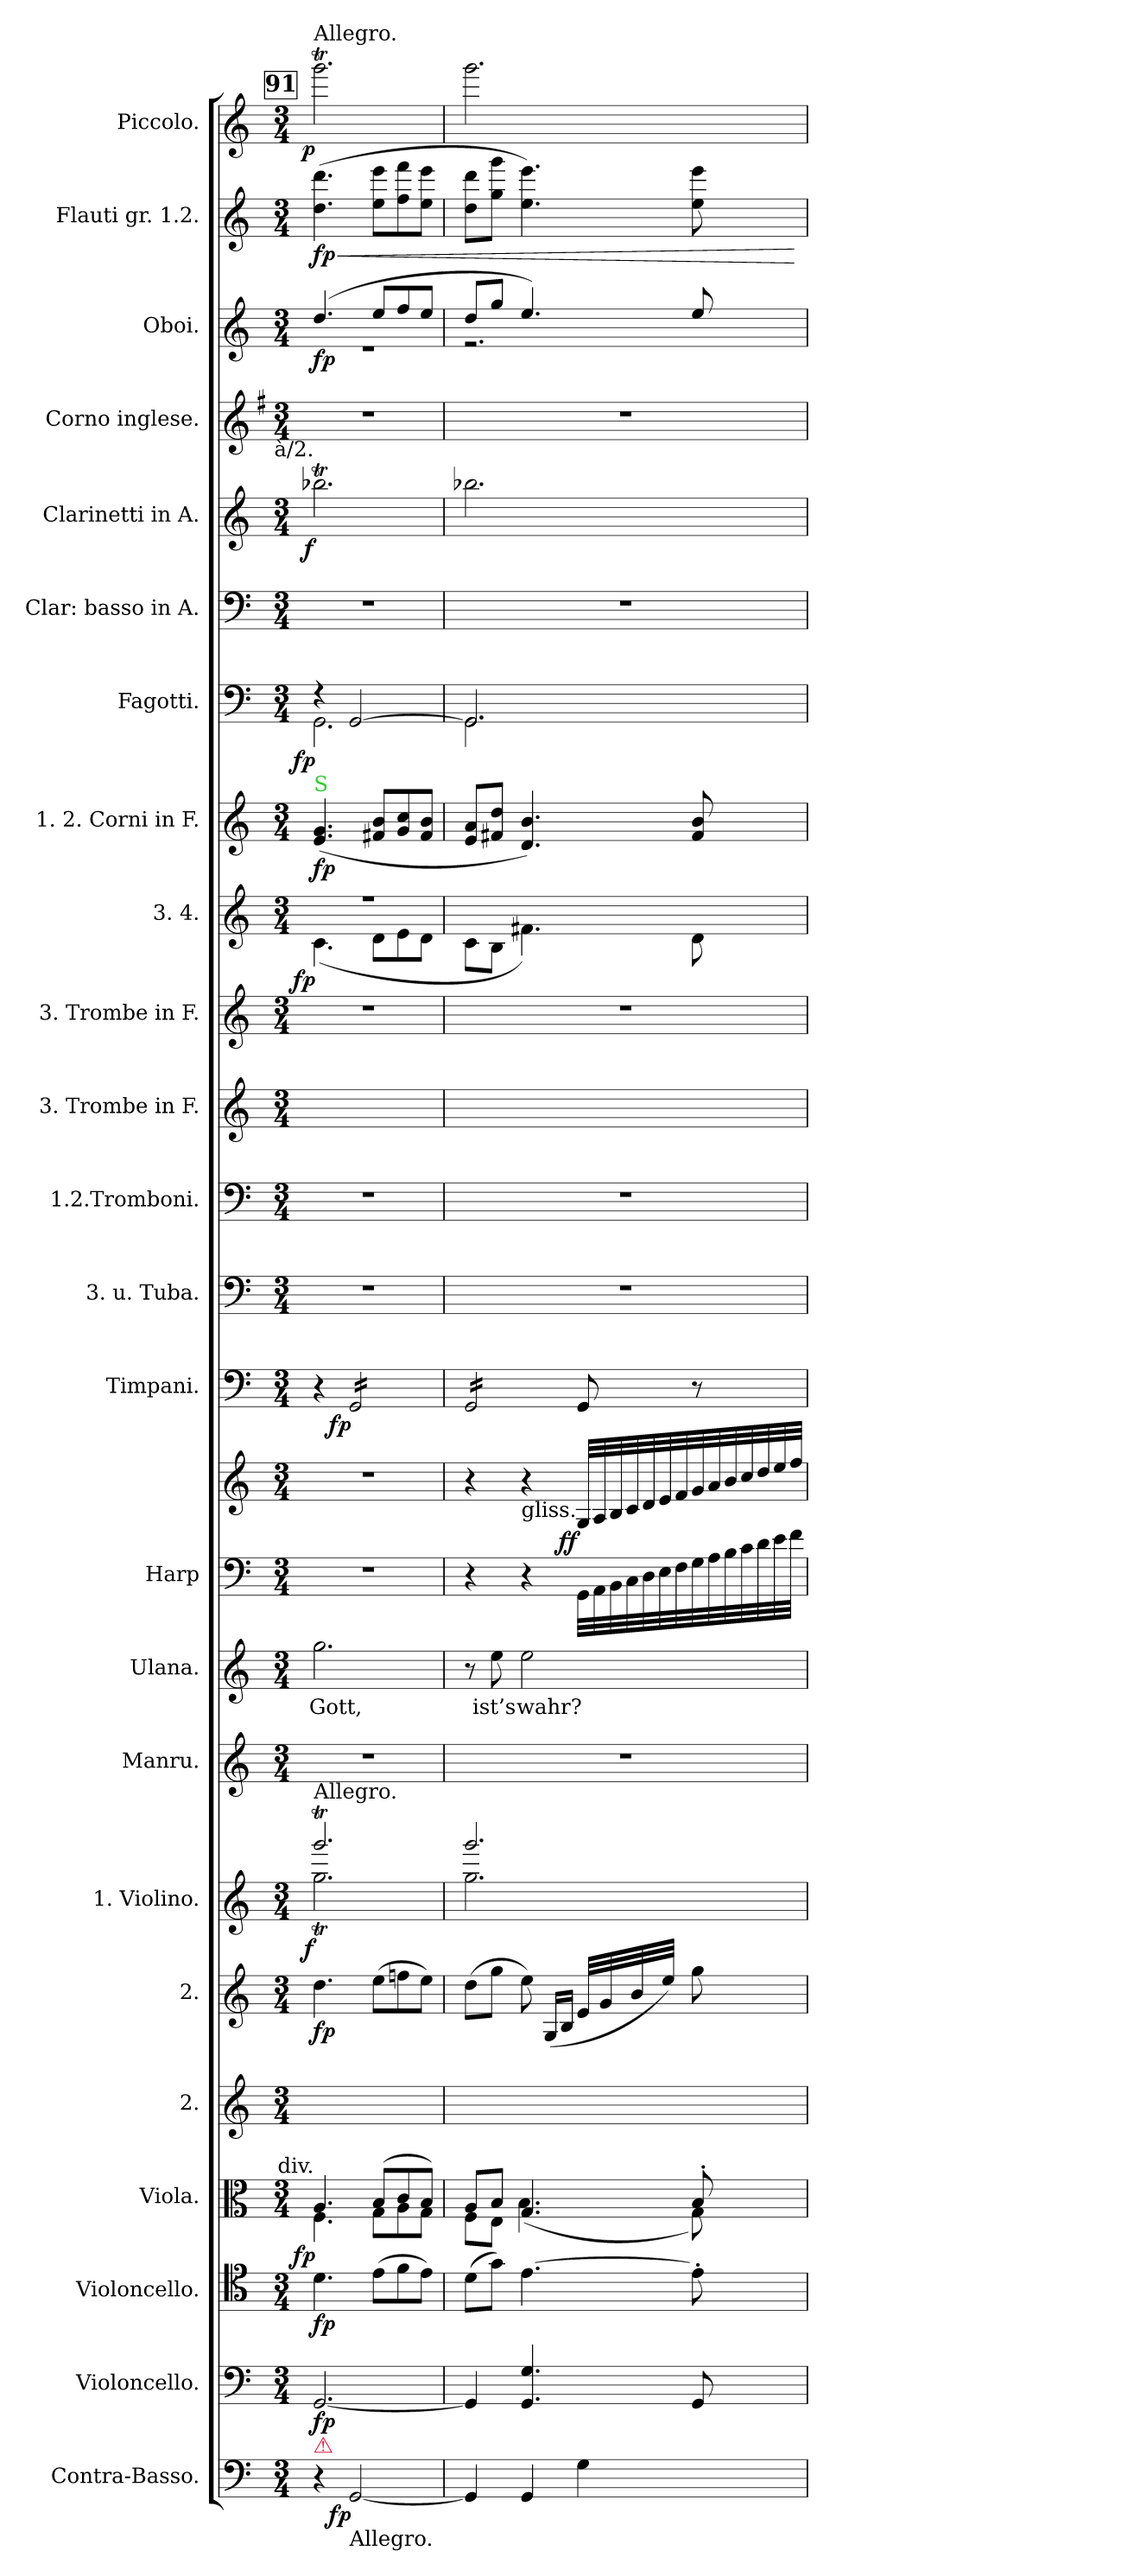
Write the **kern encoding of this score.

**kern	**dynam	**kern	**dynam	**kern	**dynam	**kern	**dynam	**kern	**kern	**dynam	**kern	**dynam	**kern	**kern	**text	**kern	**kern	**dynam	**kern	**dynam	**kern	**kern	**kern	**kern	**kern	**dynam	**kern	**dynam	**kern	**dynam	**kern	**kern	**dynam	**kern	**kern	**dynam	**kern	**dynam	**kern	**dynam
*part24	*part24	*part23	*part23	*part22	*part22	*part21	*part21	*part20	*part19	*part19	*part18	*part18	*part17	*part16	*part16	*part15	*part15	*part15	*part14	*part14	*part13	*part12	*part11	*part10	*part9	*part9	*part8	*part8	*part7	*part7	*part6	*part5	*part5	*part4	*part3	*part3	*part2	*part2	*part1	*part1
*staff25	*staff25	*staff24	*staff24	*staff23	*staff23	*staff22	*staff22	*staff21	*staff20	*staff20	*staff19	*staff19	*staff18	*staff17	*staff17	*staff16	*staff15	*staff15/16	*staff14	*staff14	*staff13	*staff12	*staff11	*staff10	*staff9	*staff9	*staff8	*staff8	*staff7	*staff7	*staff6	*staff5	*staff5	*staff4	*staff3	*staff3	*staff2	*staff2	*staff1	*staff1
*I"Contra-Basso.	*	*I"Violoncello.	*	*I"Violoncello.	*	*I"Viola.	*	*I"2.	*I"2.	*	*I"1. Violino.	*	*I"Manru.	*I"Ulana.	*	*I"Harp	*	*	*I"Timpani.	*	*I"3. u. Tuba.	*I"1.2.Tromboni.	*I"3. Trombe in F.	*I"3. Trombe in F.	*I"3. 4.	*	*I"1. 2. Corni in F.	*	*I"Fagotti.	*	*I"Clar: basso in A.	*I"Clarinetti in A.	*	*I"Corno inglese.	*I"Oboi.	*	*I"Flauti gr. 1.2.	*	*I"Piccolo.	*
*I'C.-B.	*	*	*	*	*	*I'Vl.	*	*	*	*	*I'1. Viol.	*	*	*	*	*	*	*	*I'Timp.	*	*I'3. u. Tub.	*I'1.2. Tromb.	*	*I'Trombe.	*	*	*I'1. 2. Corni.	*	*I'Fag.	*	*I'basso.	*I'1.2. Clar. A.	*	*I'Cor.ingl.	*I'Ob.	*	*I'Fl.	*	*	*
*clefF4	*	*clefF4	*	*clefC4	*	*clefC3	*	*clefG2	*clefG2	*	*clefG2	*	*clefG2	*clefG2	*	*clefF4	*clefG2	*	*clefF4	*	*clefF4	*clefF4	*clefG2	*clefG2	*clefG2	*	*clefG2	*	*clefF4	*	*clefF4	*clefG2	*	*clefG2	*clefG2	*	*clefG2	*	*clefG2	*
*	*	*	*	*	*	*	*	*	*	*	*	*	*ITrd8c12	*	*	*	*	*	*	*	*	*	*ITrd-3c-5	*ITrd-3c-5	*ITrd4c7	*	*ITrd4c7	*	*	*	*ITrd2c3	*ITrd2c3	*	*ITrd4c7	*	*	*	*	*	*
*k[]	*	*k[]	*	*k[]	*	*k[]	*	*k[]	*k[]	*	*k[]	*	*k[]	*k[]	*	*k[]	*k[]	*	*k[]	*	*k[]	*k[]	*k[b-]	*k[b-]	*k[b-]	*	*k[b-]	*	*k[]	*	*k[f#c#g#]	*k[f#c#g#]	*	*k[]	*k[]	*	*k[]	*	*k[]	*
*M3/4	*	*M3/4	*	*M3/4	*	*M3/4	*	*M3/4	*M3/4	*	*M3/4	*	*M3/4	*M3/4	*	*M3/4	*M3/4	*	*M3/4	*	*M3/4	*M3/4	*M3/4	*M3/4	*M3/4	*	*M3/4	*	*M3/4	*	*M3/4	*M3/4	*	*M3/4	*M3/4	*	*M3/4	*	*M3/4	*
!!LO:REH:place=s1:t=91
=57	=57	=57	=57	=57	=57	=57	=57	=57	=57	=57	=57	=57	=57	=57	=57	=57	=57	=57	=57	=57	=57	=57	=57	=57	=57	=57	=57	=57	=57	=57	=57	=57	=57	=57	=57	=57	=57	=57	=57	=57
*	*	*	*	*	*	*^	*	*	*	*	*^	*	*	*	*	*	*	*	*	*	*	*	*	*	*^	*	*	*	*^	*	*	*	*	*	*^	*	*	*	*	*
!	!	!	!	!	!	!	!	!	!	!	!	!	!	!	!	!	!	!	!	!	!	!	!	!	!	!	!	!	!	!	!	!	!	!	!	!	!	!	!	!	!	!	!	!LO:TX:a:t=Allegro.	!
!	!	!	!	!	!	!	!	!	!	!	!	!	!	!	!	!	!	!	!	!	!	!	!	!	!	!	!	!	!	!	!	!	!	!	!	!LO:TX:a:rj:t=à/2.	!	!	!	!	!	!	!	!	!
!	!	!	!	!	!	!	!	!	!	!	!	!	!	!	!	!	!	!	!	!	!	!	!	!	!	!	!	!	!	!LO:TX:a:color=limegreen:t=S	!	!	!	!	!	!	!	!	!	!	!	!	!	!	!
!	!	!	!	!	!	!	!	!	!	!	!	!LO:TX:a:t=Allegro.	!	!	!	!	!	!	!	!	!	!	!	!	!	!	!	!	!	!	!	!	!	!	!	!	!	!	!	!	!	!	!	!	!
!	!	!	!	!	!	!LO:TX:a:rj:t=div.	!	!	!	!	!	!	!	!	!	!	!	!	!	!	!	!	!	!	!	!	!	!	!	!	!	!	!	!	!	!	!	!	!	!	!	!	!	!	!
!LO:TX:a:color=crimson:t=⚠	!	!	!	!	!	!	!	!	!	!	!	!	!	!	!	!	!	!	!	!	!	!	!	!	!	!	!	!	!	!	!	!	!	!	!	!	!	!	!	!	!	!	!	!	!
!	!	!	!	!	!	!	!	!LO:DY:b:rj	!	!	!	!	!	!LO:DY:b:rj	!	!	!	!	!	!	!	!	!	!	!	!	!	!	!LO:DY:b:rj	!	!	!	!	!LO:DY:b:rj	!	!	!LO:DY:b:rj	!	!	!	!	!	!LO:HP:b	!	!LO:DY:b:rj
4r	.	[2.GG/	fp	4.d\	fp	4.A/	4.F\	fp	4.dd\yy	4.dd\	fp	2.gggT/	2.ggT\	f	2.r	2.gg\	Gott,	2.r	2.r	.	4r	.	2.r	2.r	2.ryy	2.r	2.rff	(4.F\	fp	(>4.A/ 4.c/	fp	4rF	2.GG\	fp	2.r	2.ggnT\	f	2.r	(4.dd/	2.re	fp	(4.dd\ 4.ddd\	< fp	2.gggT\	p
!LO:TX:b:t=Allegro.	!	!	!	!	!	!	!	!	!	!	!	!	!	!	!	!	!	!	!	!	!	!	!	!	!	!	!	!	!	!	!	!	!	!	!	!	!	!	!	!	!	!	!	!	!
!	!LO:DY:b:rj	!	!	!	!	!	!	!	!	!	!	!	!	!	!	!	!	!	!	!	!	!LO:DY:b:rj	!	!	!	!	!	!	!	!	!	!	!	!	!	!	!	!	!	!	!	!	!	!	!
*	*	*	*	*	*	*	*	*	*	*	*	*	*	*	*	*	*	*	*	*	*tremolo	*	*	*	*	*	*	*	*	*	*	*	*	*	*	*	*	*	*	*	*	*	*	*	*
[2GG/	fp	.	.	.	.	.	.	.	.	.	.	.	.	.	.	.	.	.	.	.	16GG/LL	fp	.	.	.	.	.	.	.	.	.	[2GG/	.	fp fp	.	.	.	.	.	.	.	.	.	.	.
.	.	.	.	.	.	.	.	.	.	.	.	.	.	.	.	.	.	.	.	.	16GG/	.	.	.	.	.	.	.	.	.	.	.	.	.	.	.	.	.	.	.	.	.	.	.	.
.	.	.	.	(8e\L	.	(8B/L	8G\L	.	(8ee\Lyy	(8ee\L	.	.	.	.	.	.	.	.	.	.	16GG/	.	.	.	.	.	.	8G\L	.	8Bn/ 8e/L	.	.	.	.	.	.	.	.	8ee/L	.	.	8ee\ 8eee\L	.	.	.
.	.	.	.	.	.	.	.	.	.	.	.	.	.	.	.	.	.	.	.	.	16GG/	.	.	.	.	.	.	.	.	.	.	.	.	.	.	.	.	.	.	.	.	.	.	.	.
.	.	.	.	8f\	.	8c/	8A\	.	8ffn\yy	8ffn\	.	.	.	.	.	.	.	.	.	.	16GG/	.	.	.	.	.	.	8A\	.	8c/ 8f/	.	.	.	.	.	.	.	.	8ff/	.	.	8ff\ 8fff\	.	.	.
.	.	.	.	.	.	.	.	.	.	.	.	.	.	.	.	.	.	.	.	.	16GG/	.	.	.	.	.	.	.	.	.	.	.	.	.	.	.	.	.	.	.	.	.	.	.	.
.	.	.	.	8e\J)	.	8B/J)	8G\J	.	8ee\Jyy)	8ee\J)	.	.	.	.	.	.	.	.	.	.	16GG/	.	.	.	.	.	.	8G\J	.	8B/ 8e/J	.	.	.	.	.	.	.	.	8ee/J	.	.	8ee\ 8eee\J	.	.	.
.	.	.	.	.	.	.	.	.	.	.	.	.	.	.	.	.	.	.	.	.	16GG/JJ	.	.	.	.	.	.	.	.	.	.	.	.	.	.	.	.	.	.	.	.	.	.	.	.
*	*	*	*	*	*	*	*	*	*	*	*	*	*	*	*	*	*	*	*	*	*	*	*	*	*	*	*v	*v	*	*	*	*	*	*	*	*	*	*	*	*	*	*	*	*	*
=58	=58	=58	=58	=58	=58	=58	=58	=58	=58	=58	=58	=58	=58	=58	=58	=58	=58	=58	=58	=58	=58	=58	=58	=58	=58	=58	=58	=58	=58	=58	=58	=58	=58	=58	=58	=58	=58	=58	=58	=58	=58	=58	=58	=58
4GG/]	.	4GG/]	.	(8d\L	.	8A/L	8F\L	.	(8dd\Lyy	(8dd\L	.	2.ggg/	2.gg\	.	2.r	8r	.	4r	4r	.	16GG/LL	.	2.r	2.r	2.ryy	2.r	8F\L	.	8A/ 8d/L	.	2.GG/]	2.GG\	.	2.r	2.ggn\	.	2.r	8dd/L	2.re	.	8dd\ 8ddd\L	.	2.ggg\	.
.	.	.	.	.	.	.	.	.	.	.	.	.	.	.	.	.	.	.	.	.	16GG/	.	.	.	.	.	.	.	.	.	.	.	.	.	.	.	.	.	.	.	.	.	.	.
.	.	.	.	8g\J)	.	8B/J	8E\J	.	8gg\Jyy	8gg\J	.	.	.	.	.	8ee\	ist’s	.	.	.	16GG/	.	.	.	.	.	8E\J	.	8Bn/ 8g/J	.	.	.	.	.	.	.	.	8gg/J	.	.	8gg\ 8ggg\J	.	.	.
.	.	.	.	.	.	.	.	.	.	.	.	.	.	.	.	.	.	.	.	.	16GG/	.	.	.	.	.	.	.	.	.	.	.	.	.	.	.	.	.	.	.	.	.	.	.
!	!	!	!	!	!	!	!	!	!	!	!	!	!	!	!	!	!	!	!LO:TX:b:t=gliss.	!	!	!	!	!	!	!	!	!	!	!	!	!	!	!	!	!	!	!	!	!	!	!	!	!
4GG/	.	4.GG/ 4.G/	.	[4.e\	.	4.G/	(>4.B\	.	8ee\yy)	8ee\)	.	.	.	.	.	2ee\	wahr?	4r	4r	.	16GG/	.	.	.	.	.	4.Bn\)	.	4.G/ 4.e/)	.	.	.	.	.	.	.	.	4.ee/)	.	.	4.ee\ 4.eee\)	.	.	.
.	.	.	.	.	.	.	.	.	.	.	.	.	.	.	.	.	.	.	.	.	16GG/	.	.	.	.	.	.	.	.	.	.	.	.	.	.	.	.	.	.	.	.	.	.	.
.	.	.	.	.	.	.	.	.	(16G/LLyy	(16G/LL	.	.	.	.	.	.	.	.	.	.	16GG/	.	.	.	.	.	.	.	.	.	.	.	.	.	.	.	.	.	.	.	.	.	.	.
.	.	.	.	.	.	.	.	.	16B/JJyy	16B/JJ	.	.	.	.	.	.	.	.	.	.	16GG/JJ	.	.	.	.	.	.	.	.	.	.	.	.	.	.	.	.	.	.	.	.	.	.	.
*	*	*	*	*	*	*	*	*	*	*	*	*	*	*	*	*	*	*	*	*	*Xtremolo	*	*	*	*	*	*	*	*	*	*	*	*	*	*	*	*	*	*	*	*	*	*	*
*	*	*	*	*	*	*	*	*	*	*	*	*	*	*	*	*	*	*Xtuplet	*Xtuplet	*	*	*	*	*	*	*	*	*	*	*	*	*	*	*	*	*	*	*	*	*	*	*	*	*
!	!	!	!	!	!	!	!	!	!	!	!	!	!	!	!	!	!	!	!	!LO:DY:b:rj	!	!	!	!	!	!	!	!	!	!	!	!	!	!	!	!	!	!	!	!	!	!	!	!
4G\	.	.	.	.	.	.	.	.	32e/LLLyy	32e/LLL	.	.	.	.	.	.	.	56GG\LLL	56G/LLL	ff	8GG/	.	.	.	.	.	.	.	.	.	.	.	.	.	.	.	.	.	.	.	.	.	.	.
.	.	.	.	.	.	.	.	.	.	.	.	.	.	.	.	.	.	56AA\	56A/	.	.	.	.	.	.	.	.	.	.	.	.	.	.	.	.	.	.	.	.	.	.	.	.	.
.	.	.	.	.	.	.	.	.	32g/yy	32g/	.	.	.	.	.	.	.	.	.	.	.	.	.	.	.	.	.	.	.	.	.	.	.	.	.	.	.	.	.	.	.	.	.	.
.	.	.	.	.	.	.	.	.	.	.	.	.	.	.	.	.	.	56BB\	56B/	.	.	.	.	.	.	.	.	.	.	.	.	.	.	.	.	.	.	.	.	.	.	.	.	.
.	.	.	.	.	.	.	.	.	.	.	.	.	.	.	.	.	.	56C\	56c/	.	.	.	.	.	.	.	.	.	.	.	.	.	.	.	.	.	.	.	.	.	.	.	.	.
.	.	.	.	.	.	.	.	.	32b/yy	32b/	.	.	.	.	.	.	.	.	.	.	.	.	.	.	.	.	.	.	.	.	.	.	.	.	.	.	.	.	.	.	.	.	.	.
.	.	.	.	.	.	.	.	.	.	.	.	.	.	.	.	.	.	56D\	56d/	.	.	.	.	.	.	.	.	.	.	.	.	.	.	.	.	.	.	.	.	.	.	.	.	.
.	.	.	.	.	.	.	.	.	.	.	.	.	.	.	.	.	.	56E\	56e/	.	.	.	.	.	.	.	.	.	.	.	.	.	.	.	.	.	.	.	.	.	.	.	.	.
.	.	.	.	.	.	.	.	.	32ee/JJJyy)	32ee/JJJ)	.	.	.	.	.	.	.	.	.	.	.	.	.	.	.	.	.	.	.	.	.	.	.	.	.	.	.	.	.	.	.	.	.	.
.	.	.	.	.	.	.	.	.	.	.	.	.	.	.	.	.	.	56F\	56f/	.	.	.	.	.	.	.	.	.	.	.	.	.	.	.	.	.	.	.	.	.	.	.	.	.
.	.	8GG/	.	8e'\]	.	8B'/	8G\)	.	8gg\yy	8gg\	.	.	.	.	.	.	.	56G\	56g/	.	8r	.	.	.	.	.	8G\	.	8B/ 8e/	.	.	.	.	.	.	.	.	8ee/	.	.	8ee\ 8eee\	.	.	.
.	.	.	.	.	.	.	.	.	.	.	.	.	.	.	.	.	.	56A\	56a/	.	.	.	.	.	.	.	.	.	.	.	.	.	.	.	.	.	.	.	.	.	.	.	.	.
.	.	.	.	.	.	.	.	.	.	.	.	.	.	.	.	.	.	56B\	56b/	.	.	.	.	.	.	.	.	.	.	.	.	.	.	.	.	.	.	.	.	.	.	.	.	.
.	.	.	.	.	.	.	.	.	.	.	.	.	.	.	.	.	.	56c\	56cc/	.	.	.	.	.	.	.	.	.	.	.	.	.	.	.	.	.	.	.	.	.	.	.	.	.
.	.	.	.	.	.	.	.	.	.	.	.	.	.	.	.	.	.	56d\	56dd/	.	.	.	.	.	.	.	.	.	.	.	.	.	.	.	.	.	.	.	.	.	.	.	.	.
.	.	.	.	.	.	.	.	.	.	.	.	.	.	.	.	.	.	56e\	56ee/	.	.	.	.	.	.	.	.	.	.	.	.	.	.	.	.	.	.	.	.	.	.	.	.	.
.	.	.	.	.	.	.	.	.	.	.	.	.	.	.	.	.	.	56f\JJJ	56ff/JJJ	.	.	.	.	.	.	.	.	.	.	.	.	.	.	.	.	.	.	.	.	.	.	.	.	.
*	*	*	*	*	*	*v	*v	*	*	*	*	*v	*v	*	*	*	*	*	*	*	*	*	*	*	*	*	*	*	*	*	*v	*v	*	*	*	*	*	*v	*v	*	*	*	*	*
.	.	.	.	.	.	.	.	.	.	.	.	.	.	.	.	.	.	.	.	.	.	.	.	.	.	.	.	.	.	.	.	.	.	.	.	.	.	[	.	.
=	=	=	=	=	=	=	=	=	=	=	=	=	=	=	=	=	=	=	=	=	=	=	=	=	=	=	=	=	=	=	=	=	=	=	=	=	=	=	=	=
*-	*-	*-	*-	*-	*-	*-	*-	*-	*-	*-	*-	*-	*-	*-	*-	*-	*-	*-	*-	*-	*-	*-	*-	*-	*-	*-	*-	*-	*-	*-	*-	*-	*-	*-	*-	*-	*-	*-	*-	*-
